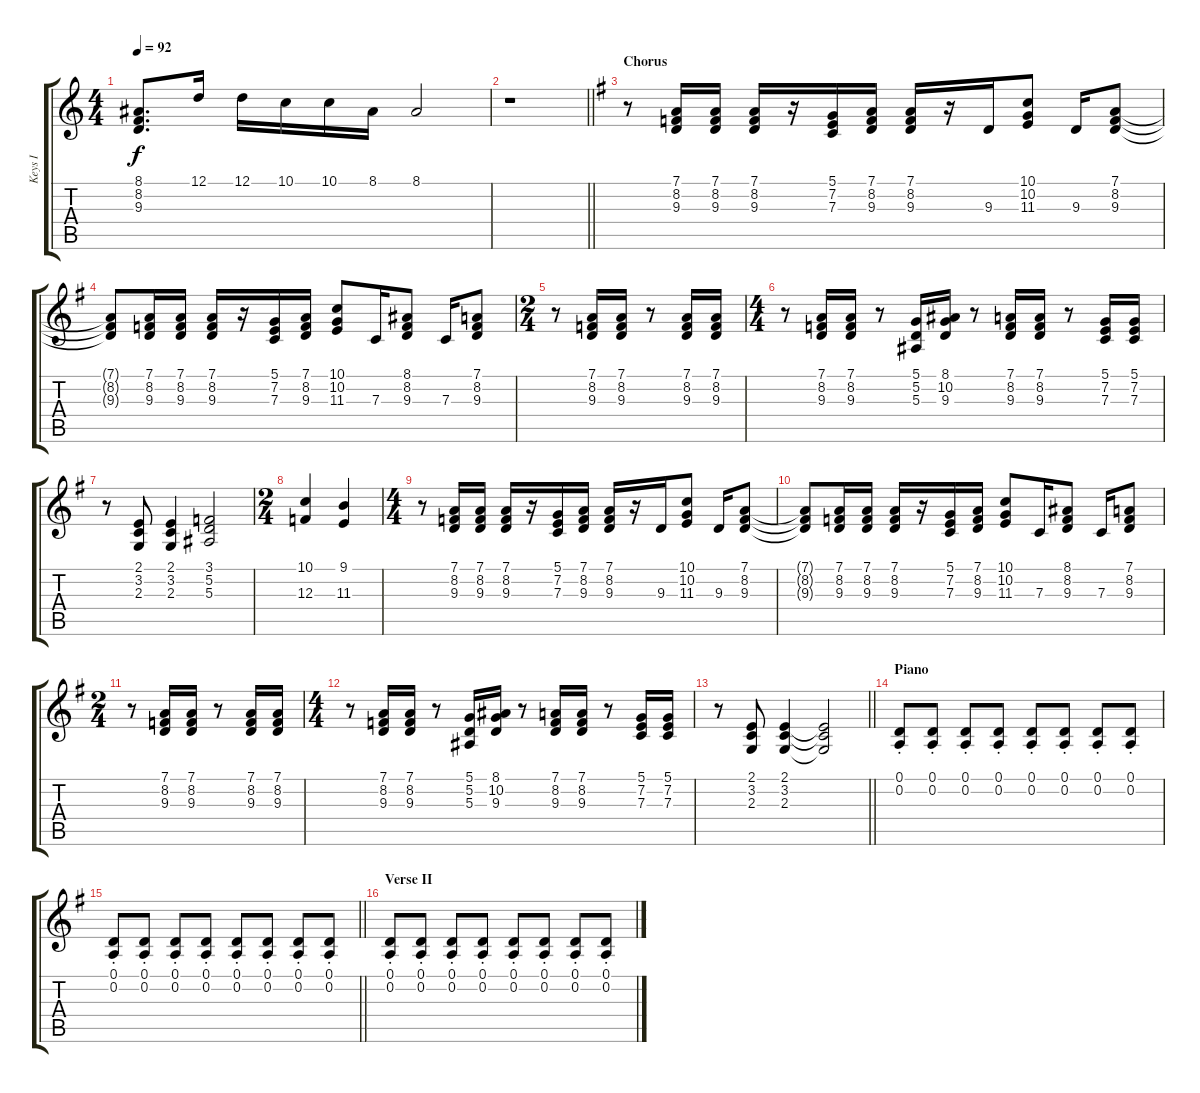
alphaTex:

\track ("Keys I" "Keys I") {instrument acousticgrandpiano}
\staff {score tabs}
\tuning (D4 A3 F3 C3 G2 D2) {hide}
\ts (4 4)
\tempo 92
\clef g2
\ks aminor
(8.1 8.2 9.3).8{d dy f} 12.1.16 12.1.16 10.1.16 10.1.16 8.1.16 8.1.2 |
\barLineRight lightlight
r.1 |
\section ("" "Chorus")
\ks eminor
r.8 (7.1 8.2 9.3).16 (7.1 8.2 9.3).16 (7.1 8.2 9.3).16 r.16 (5.1 7.2 7.3).16 (7.1 8.2 9.3).16 (7.1 8.2 9.3).16 r.16 9.3.16 (10.1 10.2 11.3).8 9.3.16 (7.1 8.2 9.3).8 |
(7.1{t} 8.2{t} 9.3{t}).8 (7.1 8.2 9.3).16 (7.1 8.2 9.3).16 (7.1 8.2 9.3).16 r.16 (5.1 7.2 7.3).16 (7.1 8.2 9.3).16 (10.1 10.2 11.3).8 7.3.16 (8.1 8.2 9.3).8 7.3.16 (7.1 8.2 9.3).8 |
\ts (2 4)
r.8 (7.1 8.2 9.3).16 (7.1 8.2 9.3).16 r.8 (7.1 8.2 9.3).16 (7.1 8.2 9.3).16 |
\ts (4 4)
r.8 (7.1 8.2 9.3).16 (7.1 8.2 9.3).16 r.8 (5.1 5.2 5.3).16 (8.1 10.2 9.3).16 r.8 (7.1 8.2 9.3).16 (7.1 8.2 9.3).16 r.8 (5.1 7.2 7.3).16 (5.1 7.2 7.3).16 |
r.8 (2.1 3.2 2.3).8 (2.1 3.2 2.3).4 (3.1 5.2 5.3).2 |
\ts (2 4)
(10.1 12.3).4 (9.1 11.3).4 |
\ts (4 4)
r.8 (7.1 8.2 9.3).16 (7.1 8.2 9.3).16 (7.1 8.2 9.3).16 r.16 (5.1 7.2 7.3).16 (7.1 8.2 9.3).16 (7.1 8.2 9.3).16 r.16 9.3.16 (10.1 10.2 11.3).8 9.3.16 (7.1 8.2 9.3).8 |
(7.1{t} 8.2{t} 9.3{t}).8 (7.1 8.2 9.3).16 (7.1 8.2 9.3).16 (7.1 8.2 9.3).16 r.16 (5.1 7.2 7.3).16 (7.1 8.2 9.3).16 (10.1 10.2 11.3).8 7.3.16 (8.1 8.2 9.3).8 7.3.16 (7.1 8.2 9.3).8 |
\ts (2 4)
r.8 (7.1 8.2 9.3).16 (7.1 8.2 9.3).16 r.8 (7.1 8.2 9.3).16 (7.1 8.2 9.3).16 |
\ts (4 4)
r.8 (7.1 8.2 9.3).16 (7.1 8.2 9.3).16 r.8 (5.1 5.2 5.3).16 (8.1 10.2 9.3).16 r.8 (7.1 8.2 9.3).16 (7.1 8.2 9.3).16 r.8 (5.1 7.2 7.3).16 (5.1 7.2 7.3).16 |
\barLineRight lightlight
r.8 (2.1 3.2 2.3).8 (2.1 3.2 2.3).4 (2.1{t} 3.2{t} 2.3{t}).2 |
\section ("" "Piano")
(0.1{st} 0.2{st}).8 (0.1{st} 0.2{st}).8 (0.1{st} 0.2{st}).8 (0.1{st} 0.2{st}).8 (0.1{st} 0.2{st}).8 (0.1{st} 0.2{st}).8 (0.1{st} 0.2{st}).8 (0.1{st} 0.2{st}).8 |
\barLineRight lightlight
(0.1{st} 0.2{st}).8 (0.1{st} 0.2{st}).8 (0.1{st} 0.2{st}).8 (0.1{st} 0.2{st}).8 (0.1{st} 0.2{st}).8 (0.1{st} 0.2{st}).8 (0.1{st} 0.2{st}).8 (0.1{st} 0.2{st}).8 |
\section ("" "Verse II")
(0.1{st} 0.2{st}).8 (0.1{st} 0.2{st}).8 (0.1{st} 0.2{st}).8 (0.1{st} 0.2{st}).8 (0.1{st} 0.2{st}).8 (0.1{st} 0.2{st}).8 (0.1{st} 0.2{st}).8 (0.1{st} 0.2{st}).8
